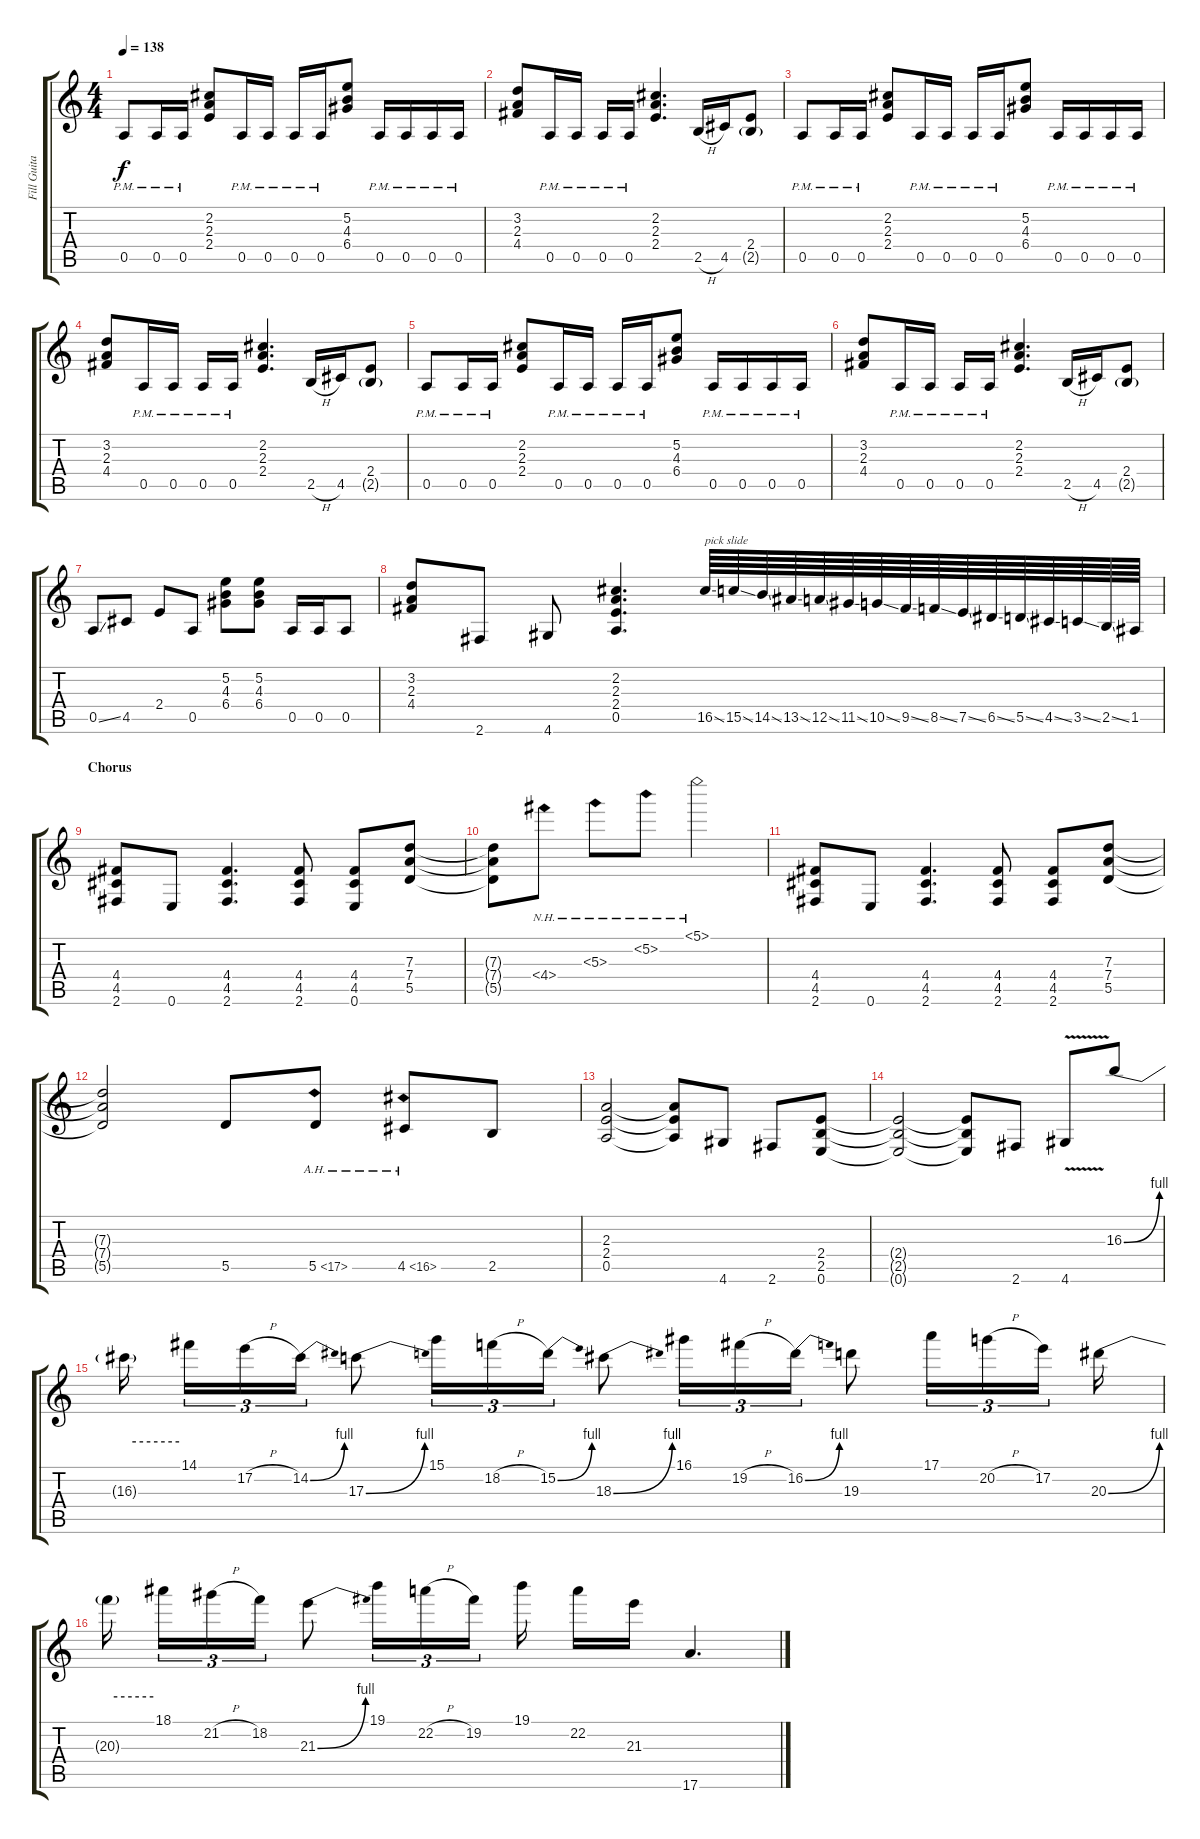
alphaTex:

\track ("Fill Guitar" "Fill Guita") {instrument distortionguitar}
\staff {score tabs}
\tuning (E4 B3 G3 D3 A2 E2) {hide}
\ts (4 4)
\tempo 138
\clef g2
\ks c
0.5{pm}.8{dy f} 0.5{pm}.16 0.5{pm}.16 (2.2 2.3 2.4).8 0.5{pm}.16 0.5{pm}.16 0.5{pm}.16 0.5{pm}.16 (5.2 4.3 6.4).8 0.5{pm}.16 0.5{pm}.16 0.5{pm}.16 0.5{pm}.16 |
(3.2 2.3 4.4).8 0.5{pm}.16 0.5{pm}.16 0.5{pm}.16 0.5{pm}.16 (2.2 2.3 2.4).4{d} 2.5{h}.16 4.5.16 (2.4 2.5{g}).8 |
0.5{pm}.8 0.5{pm}.16 0.5{pm}.16 (2.2 2.3 2.4).8 0.5{pm}.16 0.5{pm}.16 0.5{pm}.16 0.5{pm}.16 (5.2 4.3 6.4).8 0.5{pm}.16 0.5{pm}.16 0.5{pm}.16 0.5{pm}.16 |
(3.2 2.3 4.4).8 0.5{pm}.16 0.5{pm}.16 0.5{pm}.16 0.5{pm}.16 (2.2 2.3 2.4).4{d} 2.5{h}.16 4.5.16 (2.4 2.5{g}).8 |
0.5{pm}.8 0.5{pm}.16 0.5{pm}.16 (2.2 2.3 2.4).8 0.5{pm}.16 0.5{pm}.16 0.5{pm}.16 0.5{pm}.16 (5.2 4.3 6.4).8 0.5{pm}.16 0.5{pm}.16 0.5{pm}.16 0.5{pm}.16 |
(3.2 2.3 4.4).8 0.5{pm}.16 0.5{pm}.16 0.5{pm}.16 0.5{pm}.16 (2.2 2.3 2.4).4{d} 2.5{h}.16 4.5.16 (2.4 2.5{g}).8 |
0.5{ss}.8 4.5.8 2.4.8 0.5.8 (5.2 4.3 6.4).8 (5.2 4.3 6.4).8 0.5.16 0.5.16 0.5.8 |
(3.2 2.3 4.4).8 2.6.8 4.6.8 (2.2 2.3 2.4 0.5).4{d} 16.5{ss}.64{txt "pick slide"} 15.5{ss}.64 14.5{ss}.64 13.5{ss}.64 12.5{ss}.64 11.5{ss}.64 10.5{ss}.64 9.5{ss}.64 8.5{ss}.64 7.5{ss}.64 6.5{ss}.64 5.5{ss}.64 4.5{ss}.64 3.5{ss}.64 2.5{ss}.64 1.5.64 |
\section ("" "Chorus")
(4.4 4.5 2.6).8 0.6.8 (4.4 4.5 2.6).4{d} (4.4 4.5 2.6).8 (4.4 4.5 0.6).8 (7.3 7.4 5.5).8 |
(7.3{t} 7.4{t} 5.5{t}).8 4.4{nh}.8 5.3{nh}.8 5.2{nh}.8 5.1{nh}.2 |
(4.4 4.5 2.6).8 0.6.8 (4.4 4.5 2.6).4{d} (4.4 4.5 2.6).8 (4.4 4.5 2.6).8 (7.3 7.4 5.5).8 |
(7.3{t} 7.4{t} 5.5{t}).2 5.5.8 5.5{ah 12}.8 4.5{ah 12}.8 2.5.8 |
(2.3 2.4 0.5).2 (2.3{t} 2.4{t} 0.5{t}).8 4.6.8 2.6.8 (2.4 2.5 0.6).8 |
(2.4{t} 2.5{t} 0.6{t}).2 (2.4{t} 2.5{t} 0.6{t}).8 2.6.8 4.6{v}.8 16.3{be (bend 0 0 60 4)}.8 |
16.3{be (hold 0 4 60 4) t}.16 14.1.16{tu (3 2)} 17.2{h}.16{tu (3 2)} 14.2{be (bend 0 0 60 4)}.16{tu (3 2)} 17.3{be (bend 0 0 60 4)}.8 15.1.16{tu (3 2)} 18.2{h}.16{tu (3 2)} 15.2{be (bend 0 0 60 4)}.16{tu (3 2)} 18.3{be (bend 0 0 60 4)}.8 16.1.16{tu (3 2)} 19.2{h}.16{tu (3 2)} 16.2{be (bend 0 0 60 4)}.16{tu (3 2)} 19.3.8 17.1.16{tu (3 2)} 20.2{h}.16{tu (3 2)} 17.2.16{tu (3 2)} 20.3{be (bend 0 0 60 4)}.16 |
20.3{be (hold 0 4 60 4) t}.16 18.1.16{tu (3 2)} 21.2{h}.16{tu (3 2)} 18.2.16{tu (3 2)} 21.3{be (bend 0 0 60 4)}.8 19.1.16{tu (3 2)} 22.2{h}.16{tu (3 2)} 19.2.16{tu (3 2)} 19.1.16 22.2.16 21.3.16 17.6.4{d}
